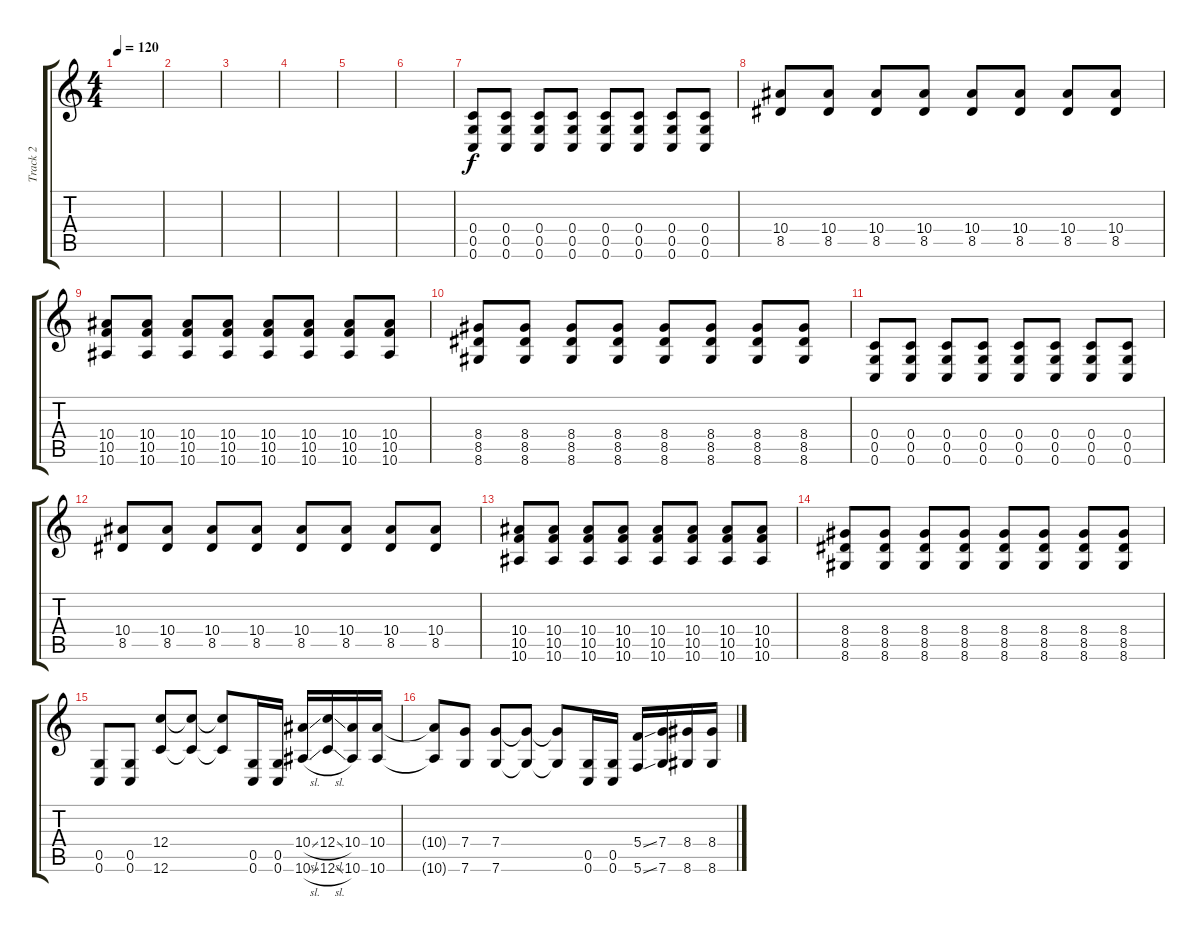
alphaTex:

\track ("Track 2" "Track 2") {instrument distortionguitar}
\staff {score tabs}
\tuning (D4 A3 F3 C3 G2 C2) {hide}
\ts (4 4)
\tempo 120
\clef g2
\ks c
|
|
|
|
|
|
(0.4 0.5 0.6).8{volume 16 instrument distortionguitar} (0.4 0.5 0.6).8 (0.4 0.5 0.6).8 (0.4 0.5 0.6).8 (0.4 0.5 0.6).8 (0.4 0.5 0.6).8 (0.4 0.5 0.6).8 (0.4 0.5 0.6).8 |
(10.4 8.5).8 (10.4 8.5).8 (10.4 8.5).8 (10.4 8.5).8 (10.4 8.5).8 (10.4 8.5).8 (10.4 8.5).8 (10.4 8.5).8 |
(10.4 10.5 10.6).8 (10.4 10.5 10.6).8 (10.4 10.5 10.6).8 (10.4 10.5 10.6).8 (10.4 10.5 10.6).8 (10.4 10.5 10.6).8 (10.4 10.5 10.6).8 (10.4 10.5 10.6).8 |
(8.4 8.5 8.6).8 (8.4 8.5 8.6).8 (8.4 8.5 8.6).8 (8.4 8.5 8.6).8 (8.4 8.5 8.6).8 (8.4 8.5 8.6).8 (8.4 8.5 8.6).8 (8.4 8.5 8.6).8 |
(0.4 0.5 0.6).8 (0.4 0.5 0.6).8 (0.4 0.5 0.6).8 (0.4 0.5 0.6).8 (0.4 0.5 0.6).8 (0.4 0.5 0.6).8 (0.4 0.5 0.6).8 (0.4 0.5 0.6).8 |
(10.4 8.5).8 (10.4 8.5).8 (10.4 8.5).8 (10.4 8.5).8 (10.4 8.5).8 (10.4 8.5).8 (10.4 8.5).8 (10.4 8.5).8 |
(10.4 10.5 10.6).8 (10.4 10.5 10.6).8 (10.4 10.5 10.6).8 (10.4 10.5 10.6).8 (10.4 10.5 10.6).8 (10.4 10.5 10.6).8 (10.4 10.5 10.6).8 (10.4 10.5 10.6).8 |
(8.4 8.5 8.6).8 (8.4 8.5 8.6).8 (8.4 8.5 8.6).8 (8.4 8.5 8.6).8 (8.4 8.5 8.6).8 (8.4 8.5 8.6).8 (8.4 8.5 8.6).8 (8.4 8.5 8.6).8 |
(0.5 0.6).8 (0.5 0.6).8 (12.4 12.6).8 (12.4{t} 12.6{t}).8 (12.4{t} 12.6{t}).8 (0.5 0.6).16 (0.5 0.6).16 (10.4{sl} 10.6{sl}).16 (12.4{sl} 12.6{sl}).16 (10.4 10.6).16 (10.4 10.6).16 |
(10.4{t} 10.6{t}).8 (7.4 7.6).8 (7.4 7.6).8 (7.4{t} 7.6{t}).8 (7.4{t} 7.6{t}).8 (0.5 0.6).16 (0.5 0.6).16 (5.4{ss} 5.6{ss}).16 (7.4 7.6).16 (8.4 8.6).16 (8.4 8.6).16
